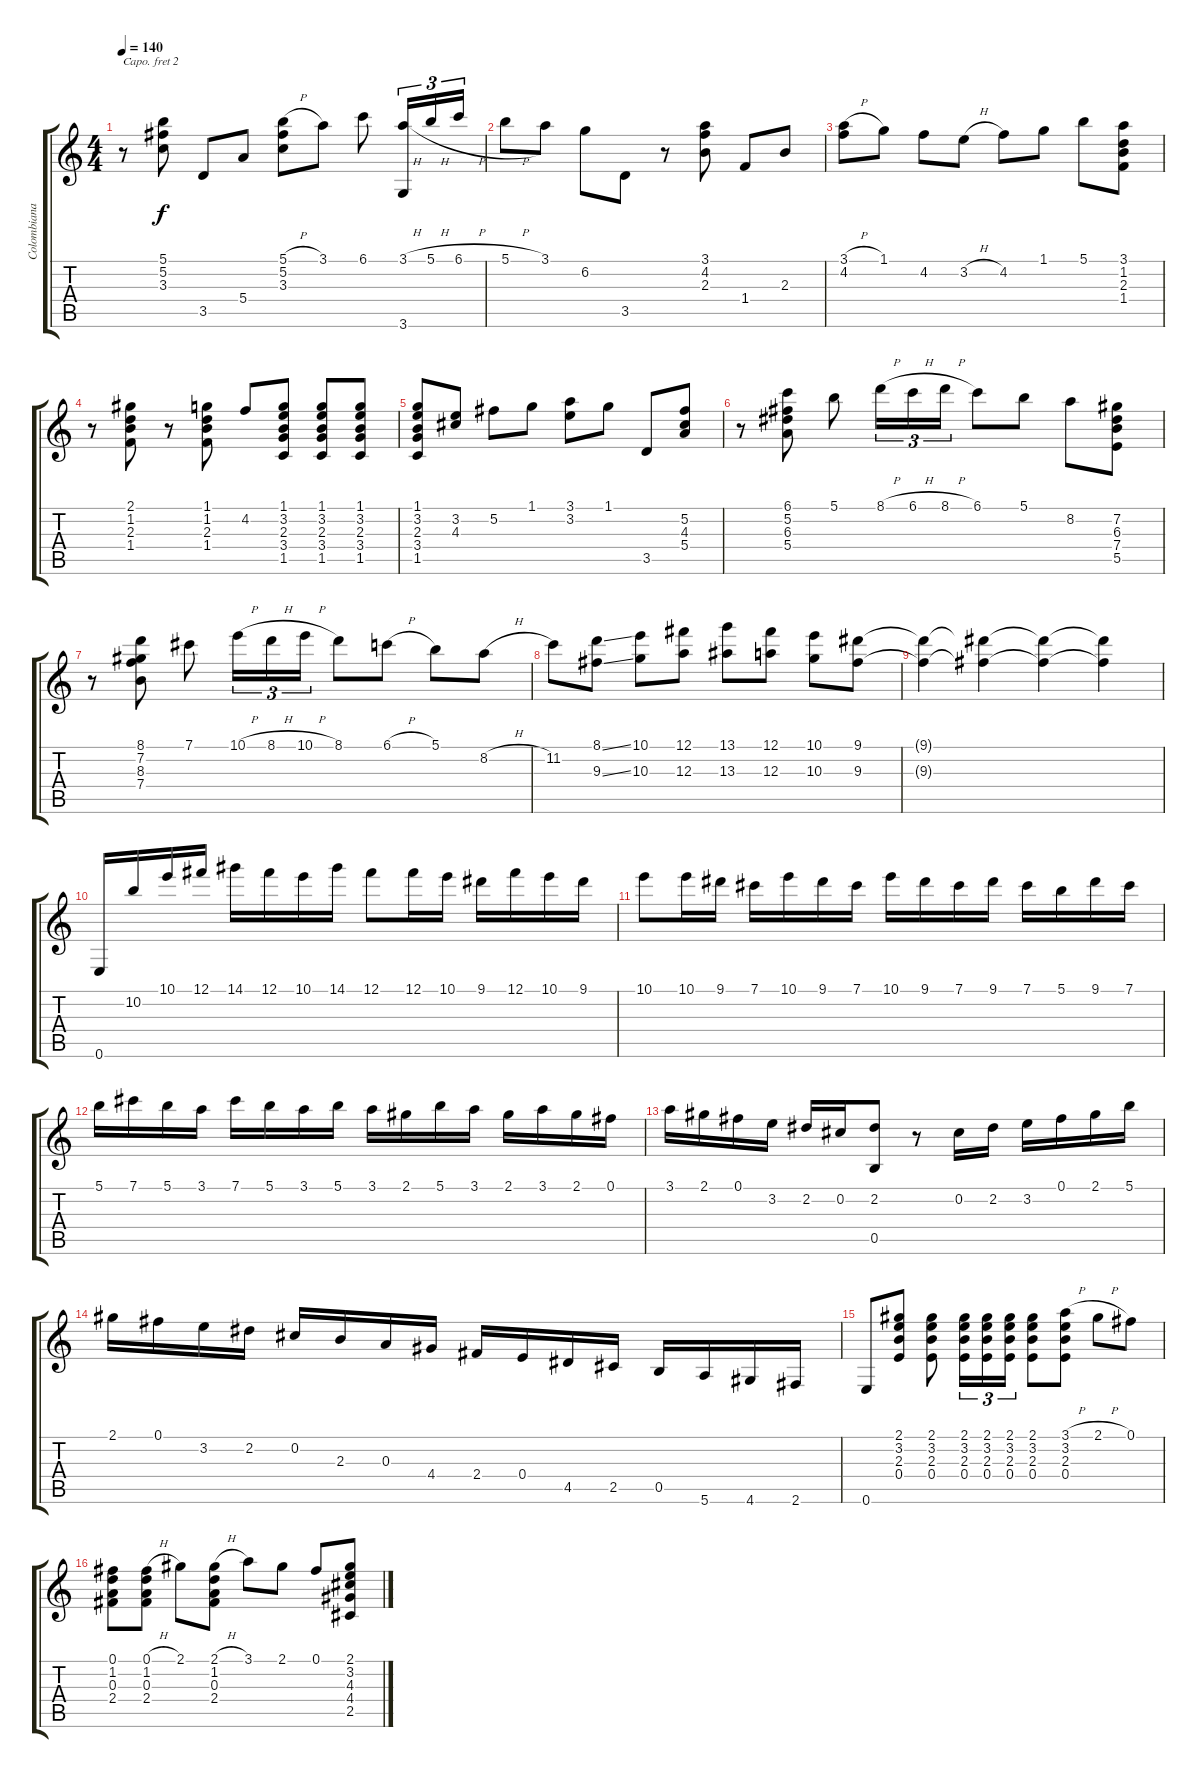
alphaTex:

\track ("Colombiana" "Colombiana") {instrument acousticguitarnylon}
\staff {score tabs}
\capo 2
\tuning (E4 B3 G3 D3 A2 D2) {hide}
\ts (4 4)
\tempo 140
\clef g2
\ks c
r.8{dy f} (5.1 5.2 3.3).8 3.5.8 5.4.8 (5.1{h} 5.2 3.3).8 3.1.8 6.1.8 (3.1{h} 3.6).16{tu (3 2)} 5.1{h}.16{tu (3 2)} 6.1{h}.16{tu (3 2)} |
5.1{h}.8 3.1.8 6.2.8 3.5.8 r.8 (3.1 4.2 2.3).8 1.4.8 2.3.8 |
(3.1{h} 4.2).8 1.1.8 4.2.8 3.2{h}.8 4.2.8 1.1.8 5.1.8 (3.1 1.2 2.3 1.4).8 |
r.8 (2.1 1.2 2.3 1.4).8 r.8 (1.1 1.2 2.3 1.4).8 4.2.8 (1.1 3.2 2.3 3.4 1.5).8 (1.1 3.2 2.3 3.4 1.5).8 (1.1 3.2 2.3 3.4 1.5).8 |
(1.1 3.2 2.3 3.4 1.5).8 (3.2 4.3).8 5.2.8 1.1.8 (3.1 3.2).8 1.1.8 3.5.8 (5.2 4.3 5.4).8 |
r.8 (6.1 5.2 6.3 5.4).8 5.1.8 8.1{h}.16{tu (3 2)} 6.1{h}.16{tu (3 2)} 8.1{h}.16{tu (3 2)} 6.1.8 5.1.8 8.2.8 (7.2 6.3 7.4 5.5).8 |
r.8 (8.1 7.2 8.3 7.4).8 7.1.8 10.1{h}.16{tu (3 2)} 8.1{h}.16{tu (3 2)} 10.1{h}.16{tu (3 2)} 8.1.8 6.1{h}.8 5.1.8 8.2{h}.8 |
11.2.8 (8.1{ss} 9.3{ss}).8 (10.1 10.3).8 (12.1 12.3).8 (13.1 13.3).8 (12.1 12.3).8 (10.1 10.3).8 (9.1 9.3).8 |
(9.1{t} 9.3{t}).4 (9.1{t} 9.3{t}).4 (9.1{t} 9.3{t}).4 (9.1{t} 9.3{t}).4 |
0.6.16 10.2.16 10.1.16 12.1.16 14.1.16 12.1.16 10.1.16 14.1.16 12.1.8 12.1.16 10.1.16 9.1.16 12.1.16 10.1.16 9.1.16 |
10.1.8 10.1.16 9.1.16 7.1.16 10.1.16 9.1.16 7.1.16 10.1.16 9.1.16 7.1.16 9.1.16 7.1.16 5.1.16 9.1.16 7.1.16 |
5.1.16 7.1.16 5.1.16 3.1.16 7.1.16 5.1.16 3.1.16 5.1.16 3.1.16 2.1.16 5.1.16 3.1.16 2.1.16 3.1.16 2.1.16 0.1.16 |
3.1.16 2.1.16 0.1.16 3.2.16 2.2.16 0.2.16 (2.2 0.5).8 r.8 0.2.16 2.2.16 3.2.16 0.1.16 2.1.16 5.1.16 |
2.1.16 0.1.16 3.2.16 2.2.16 0.2.16 2.3.16 0.3.16 4.4.16 2.4.16 0.4.16 4.5.16 2.5.16 0.5.16 5.6.16 4.6.16 2.6.16 |
0.6.8 (2.1 3.2 2.3 0.4).8 (2.1 3.2 2.3 0.4).8 (2.1 3.2 2.3 0.4).16{tu (3 2)} (2.1 3.2 2.3 0.4).16{tu (3 2)} (2.1 3.2 2.3 0.4).16{tu (3 2)} (2.1 3.2 2.3 0.4).8 (3.1{h} 3.2 2.3 0.4).8 2.1{h}.8 0.1.8 |
(0.1 1.2 0.3 2.4).8 (0.1{h} 1.2 0.3 2.4).8 2.1.8 (2.1{h} 1.2 0.3 2.4).8 3.1.8 2.1.8 0.1.8 (2.1 3.2 4.3 4.4 2.5).8
